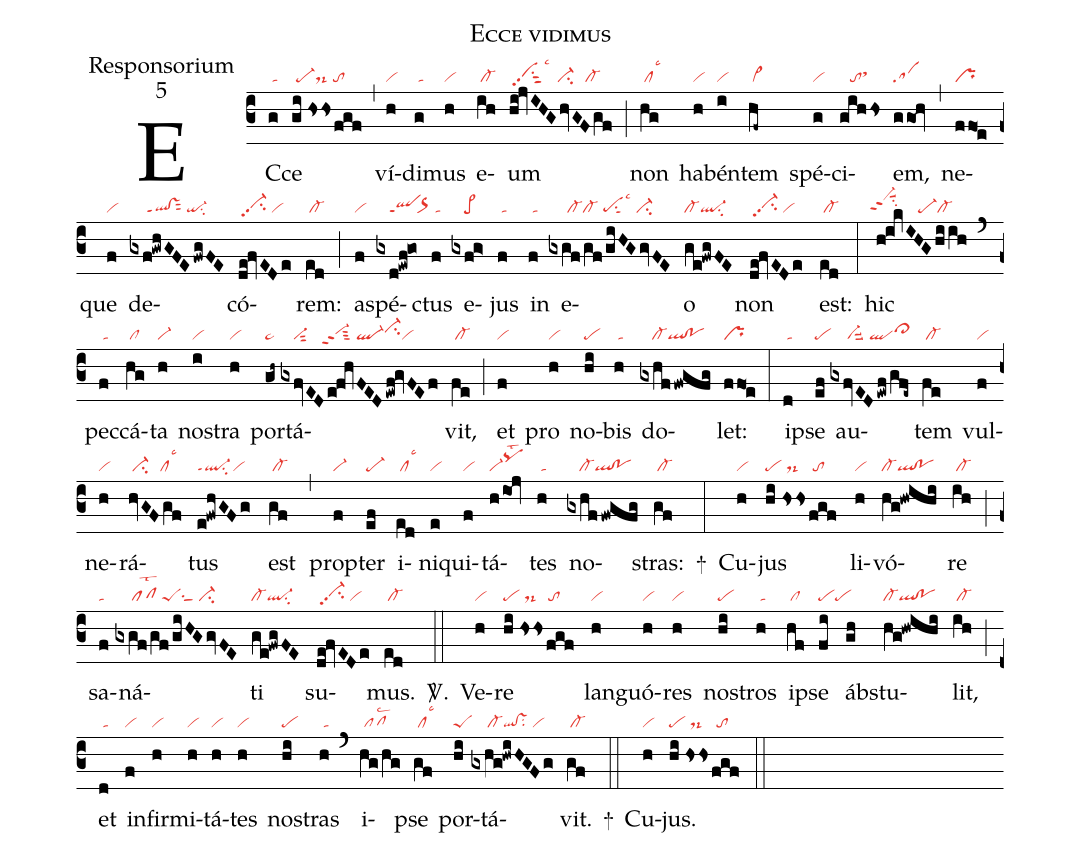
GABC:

name:Ecce vidimus ;
office-part:Responsorium;
mode:5;
nabc-lines: 1;
%%
(c3)
EC(g|/ta)ce(gi//hshs/fgf|/pe-ds-/to) (,)
ví(h|vi)di(g|/ta)mus(h|vi) e(ih|/cl-)um(hi!jvIHG/hvGFgf|/vihhpp2su1sut2lsc3//ci-///cl-) (;)
non(hg|/cllsc3) ha(h|vi)bén(i|vi)tem(hf~|/cl~) spé(g|vi)ci(gihhs|///tosthi)em,(ggo!hv|sa) (,)
ne(ffo1e|pr)que(f|vi) de(gxf!gwhGFE/fwgFE|/////ql!vsppt1sut2/qi-su2)có(de!fvEDe|/vi-hhpp2su2/vi)rem:(ed|/cl-) (;)
a(f|vi)spé(gxd!ewf!go|////qlppt1``or>)ctus(f|/ta) e(gxfg>|////pe>)jus(f|/ta) in(f|/ta) e(gxgf/gf/giHG/gvFE|//////cl-cl-/pesu1sut1lsc3/ci-)o(ge!fwgFE|cl-ql-su2) non(de!fvEDe|/vi-hhpp2su2/vi) est:(ed|/cl-) (:)
hic(h!iqkIHG/hiih|``vi-hkppt2suu1su2//////pe-cl-) (`)
pec(f|/ta)cá(hg|/cl)ta(h|vi-) no(i|vi)stra(h|vi) por(gh~|pe~)tá(gxfvEDe!fqhFED/ewf!gvFEf|////vi-sut2////vi-hhppt2sut3/ql-ci-hivi)vit,(fe|/cl-) (;)
et(f|vi) pro(h|vi) no(hi|pe)bis(h|/ta) do(gxhf/fwgfg|////cl-ql!po)let:(ffo1e|pr) (:)
i(d|/ta)pse(ef|pe) au(gxfvED/ewf/gfe~|/////vi-suu2/qlci~hi)tem(fe|/cl-) vul(f|vi)ne(h|vi)rá(hvGFgf|/ci-///cllsc3)tus(e!fwhGFg|ql-ppt1su2vi) est(gf|/cl-) (,)
prop(f|vi-)ter(ef|pe-) i(ed|/cllsc3)ni(e|vi)qui(f|vi)tá(h/ioj|vi-pqhjlst2)tes(h|/ta) no(gxhffwgfg|////cl-ql!po)stras:(gf|/cl-) +(:)
Cu(h|vi)jus(hi//hshs/fgf|pe/ds-////to) li(h|vi)vó(hg!hwihi|cl-ql!po)re(ih|/cl-) (;)
sa(f|ta)ná(gxgf/gf/giHG/gvFE|/////pflst2/peSsu1sut1/ci-)ti(ge!fwgFE|cl-ql-su2) su(de!fvEDe|/vi-hhpp2su2/vi)mus.(ed|/cl-) <sp>V/</sp>.(::)
Ve(h|vi)re(hi//hshs/fgf|pe/ds-///to) lan(h|vi)guó(h|vi)res(h|vi) no(hi|pe)stros(h|/ta) i(hf|/cl)pse(fi|pepe) ábs(gh)tu(hg!hwihi|cl-ql!po)lit,(ih|/cl-) (;)
et(d|/ta) in(f|vi)fir(h|vi)mi(h|vi)tá(h|vi)tes(h|vi) no(hi|pe)stras(h|/ta) (`)
i(hg/hg|/pflsc2)pse(gf|/cllsc3) por(hi|peS)tá(gxhg!hwiHGFg|/////cl-ql!vssu2/vi)vit.(gf|/cl-) +(::)
Cu(h|vi)jus.(hi//hshs/fgf|pe/ds-////to) (::)
